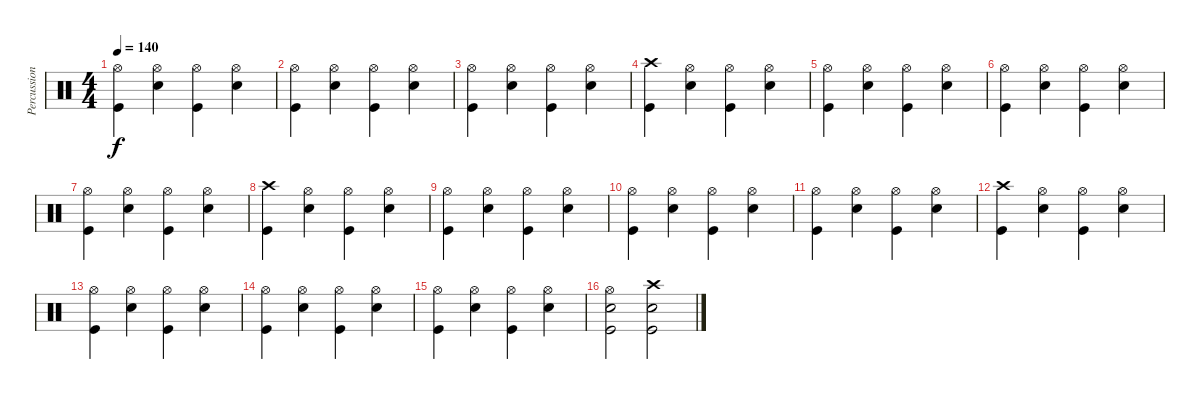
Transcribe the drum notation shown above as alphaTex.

\track ("Percussion" "Percussion") {instrument percussion}
\staff {score}
\articulation defaults
\ts (4 4)
\tempo 140
\clef neutral
\ks c
("Hi-Hat (open)" "Kick (hit)").4{dy f} ("Hi-Hat (open)" "Snare (hit) 2").4 ("Hi-Hat (open)" "Kick (hit)").4 ("Hi-Hat (open)" "Snare (hit) 2").4 |
("Hi-Hat (open)" "Kick (hit)").4 ("Hi-Hat (open)" "Snare (hit) 2").4 ("Hi-Hat (open)" "Kick (hit)").4 ("Hi-Hat (open)" "Snare (hit) 2").4 |
("Hi-Hat (open)" "Kick (hit)").4 ("Hi-Hat (open)" "Snare (hit) 2").4 ("Hi-Hat (open)" "Kick (hit)").4 ("Hi-Hat (open)" "Snare (hit) 2").4 |
("Crash high (hit)" "Kick (hit)").4 ("Hi-Hat (open)" "Snare (hit) 2").4 ("Hi-Hat (open)" "Kick (hit)").4 ("Hi-Hat (open)" "Snare (hit) 2").4 |
("Hi-Hat (open)" "Kick (hit)").4 ("Hi-Hat (open)" "Snare (hit) 2").4 ("Hi-Hat (open)" "Kick (hit)").4 ("Hi-Hat (open)" "Snare (hit) 2").4 |
("Hi-Hat (open)" "Kick (hit)").4 ("Hi-Hat (open)" "Snare (hit) 2").4 ("Hi-Hat (open)" "Kick (hit)").4 ("Hi-Hat (open)" "Snare (hit) 2").4 |
("Hi-Hat (open)" "Kick (hit)").4 ("Hi-Hat (open)" "Snare (hit) 2").4 ("Hi-Hat (open)" "Kick (hit)").4 ("Hi-Hat (open)" "Snare (hit) 2").4 |
("Crash high (hit)" "Kick (hit)").4 ("Hi-Hat (open)" "Snare (hit) 2").4 ("Hi-Hat (open)" "Kick (hit)").4 ("Hi-Hat (open)" "Snare (hit) 2").4 |
("Hi-Hat (open)" "Kick (hit)").4 ("Hi-Hat (open)" "Snare (hit) 2").4 ("Hi-Hat (open)" "Kick (hit)").4 ("Hi-Hat (open)" "Snare (hit) 2").4 |
("Hi-Hat (open)" "Kick (hit)").4 ("Hi-Hat (open)" "Snare (hit) 2").4 ("Hi-Hat (open)" "Kick (hit)").4 ("Hi-Hat (open)" "Snare (hit) 2").4 |
("Hi-Hat (open)" "Kick (hit)").4 ("Hi-Hat (open)" "Snare (hit) 2").4 ("Hi-Hat (open)" "Kick (hit)").4 ("Hi-Hat (open)" "Snare (hit) 2").4 |
("Crash high (hit)" "Kick (hit)").4 ("Hi-Hat (open)" "Snare (hit) 2").4 ("Hi-Hat (open)" "Kick (hit)").4 ("Hi-Hat (open)" "Snare (hit) 2").4 |
("Hi-Hat (open)" "Kick (hit)").4 ("Hi-Hat (open)" "Snare (hit) 2").4 ("Hi-Hat (open)" "Kick (hit)").4 ("Hi-Hat (open)" "Snare (hit) 2").4 |
("Hi-Hat (open)" "Kick (hit)").4 ("Hi-Hat (open)" "Snare (hit) 2").4 ("Hi-Hat (open)" "Kick (hit)").4 ("Hi-Hat (open)" "Snare (hit) 2").4 |
("Hi-Hat (open)" "Kick (hit)").4 ("Hi-Hat (open)" "Snare (hit) 2").4 ("Hi-Hat (open)" "Kick (hit)").4 ("Hi-Hat (open)" "Snare (hit) 2").4 |
("Hi-Hat (open)" "Snare (hit) 2" "Kick (hit)").2 ("Crash high (hit)" "Snare (hit) 2" "Kick (hit)").2
